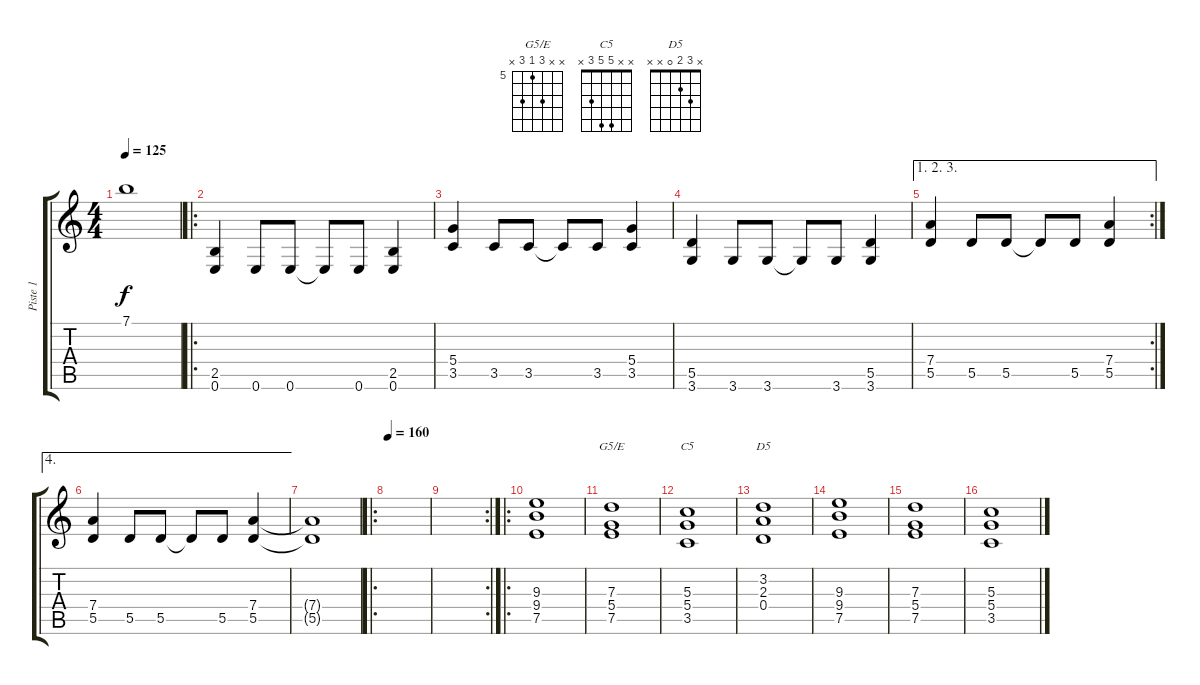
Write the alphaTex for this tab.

\track ("Piste 1" "Piste 1") {instrument distortionguitar}
\staff {score tabs}
\tuning (E4 B3 G3 D3 A2 E2) {hide}
\chord ("G5/E" x x 7 5 7 x) {firstfret 5}
\chord ("C5" x x 5 5 3 x)
\chord ("D5" x 3 2 0 x x)
\ts (4 4)
\tempo 125
\clef g2
\ks c
7.1{t}.1{dy f} |
\ro
(2.5 0.6).4 0.6.8 0.6.8 0.6{t}.8 0.6.8 (2.5 0.6).4 |
(5.4 3.5).4 3.5.8 3.5.8 3.5{t}.8 3.5.8 (5.4 3.5).4 |
(5.5 3.6).4 3.6.8 3.6.8 3.6{t}.8 3.6.8 (5.5 3.6).4 |
\ae (1 2 3)
\rc 2
(7.4 5.5).4 5.5.8 5.5.8 5.5{t}.8 5.5.8 (7.4 5.5).4 |
\ae 4
(7.4 5.5).4 5.5.8 5.5.8 5.5{t}.8 5.5.8 (7.4 5.5).4 |
(7.4{t} 5.5{t}).1 |
\ro
\tempo 160
|
\rc 2
|
\ro
(9.3 9.4 7.5).1 |
(7.3 5.4 7.5).1{ch "G5/E"} |
(5.3 5.4 3.5).1{ch "C5"} |
(3.2 2.3 0.4).1{ch "D5"} |
(9.3 9.4 7.5).1 |
(7.3 5.4 7.5).1 |
(5.3 5.4 3.5).1
